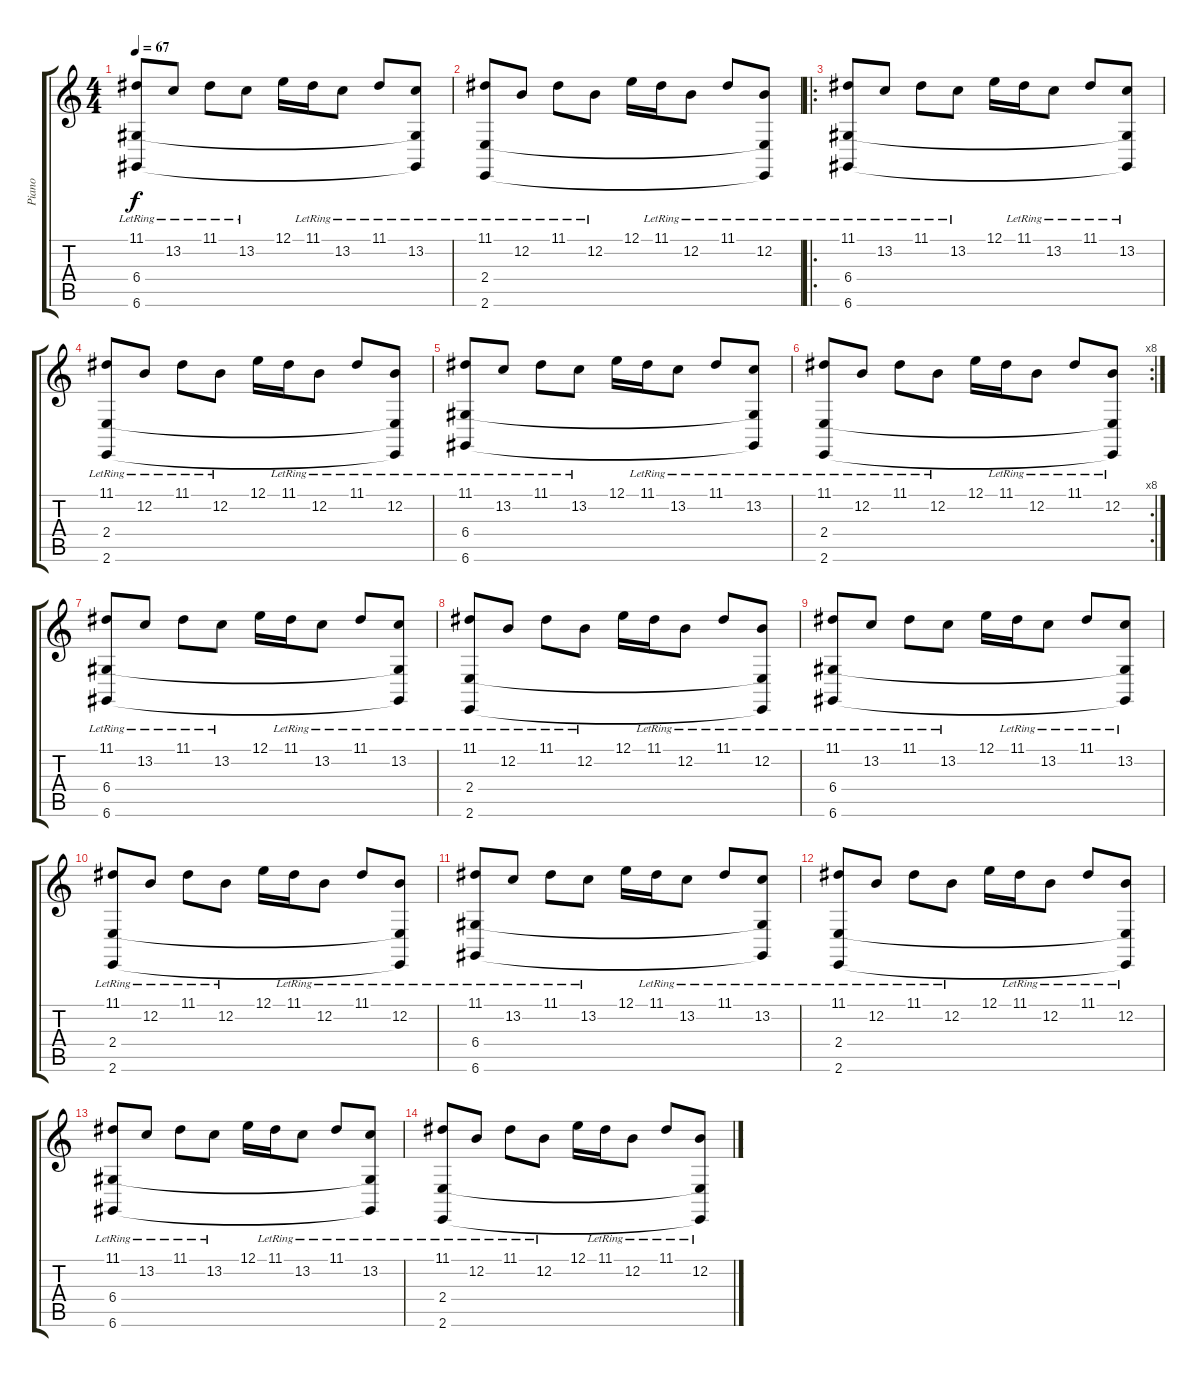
\track ("Piano" "Piano") {instrument brightacousticpiano}
\staff {score tabs}
\tuning (E4 B3 G3 D3 A2 D2) {hide}
\ts (4 4)
\tempo 67
\clef g2
\ks c
(11.1{lr} 6.4 6.6).8{dy f} 13.2{lr}.8 11.1{lr}.8 13.2{lr}.8 12.1.16 11.1{lr}.16 13.2{lr}.8 11.1{lr}.8 (13.2{lr} 6.4{t} 6.6{t}).8 |
(11.1{lr} 2.4 2.6).8 12.2{lr}.8 11.1{lr}.8 12.2{lr}.8 12.1.16 11.1{lr}.16 12.2{lr}.8 11.1{lr}.8 (12.2{lr} 2.4{t} 2.6{t}).8 |
\ro
(11.1{lr} 6.4 6.6).8 13.2{lr}.8 11.1{lr}.8 13.2{lr}.8 12.1.16 11.1{lr}.16 13.2{lr}.8 11.1{lr}.8 (13.2{lr} 6.4{t} 6.6{t}).8 |
(11.1{lr} 2.4 2.6).8 12.2{lr}.8 11.1{lr}.8 12.2{lr}.8 12.1.16 11.1{lr}.16 12.2{lr}.8 11.1{lr}.8 (12.2{lr} 2.4{t} 2.6{t}).8 |
(11.1{lr} 6.4 6.6).8 13.2{lr}.8 11.1{lr}.8 13.2{lr}.8 12.1.16 11.1{lr}.16 13.2{lr}.8 11.1{lr}.8 (13.2{lr} 6.4{t} 6.6{t}).8 |
\rc 8
(11.1{lr} 2.4 2.6).8 12.2{lr}.8 11.1{lr}.8 12.2{lr}.8 12.1.16 11.1{lr}.16 12.2{lr}.8 11.1{lr}.8 (12.2{lr} 2.4{t} 2.6{t}).8 |
(11.1{lr} 6.4 6.6).8{volume 7} 13.2{lr}.8 11.1{lr}.8 13.2{lr}.8 12.1.16 11.1{lr}.16 13.2{lr}.8 11.1{lr}.8 (13.2{lr} 6.4{t} 6.6{t}).8 |
(11.1{lr} 2.4 2.6).8 12.2{lr}.8 11.1{lr}.8 12.2{lr}.8 12.1.16 11.1{lr}.16 12.2{lr}.8 11.1{lr}.8 (12.2{lr} 2.4{t} 2.6{t}).8 |
(11.1{lr} 6.4 6.6).8 13.2{lr}.8 11.1{lr}.8 13.2{lr}.8 12.1.16 11.1{lr}.16 13.2{lr}.8 11.1{lr}.8 (13.2{lr} 6.4{t} 6.6{t}).8 |
(11.1{lr} 2.4 2.6).8 12.2{lr}.8 11.1{lr}.8 12.2{lr}.8 12.1.16 11.1{lr}.16 12.2{lr}.8 11.1{lr}.8 (12.2{lr} 2.4{t} 2.6{t}).8 |
(11.1{lr} 6.4 6.6).8{volume 0} 13.2{lr}.8 11.1{lr}.8 13.2{lr}.8 12.1.16 11.1{lr}.16 13.2{lr}.8 11.1{lr}.8 (13.2{lr} 6.4{t} 6.6{t}).8 |
(11.1{lr} 2.4 2.6).8 12.2{lr}.8 11.1{lr}.8 12.2{lr}.8 12.1.16 11.1{lr}.16 12.2{lr}.8 11.1{lr}.8 (12.2{lr} 2.4{t} 2.6{t}).8 |
(11.1{lr} 6.4 6.6).8 13.2{lr}.8 11.1{lr}.8 13.2{lr}.8 12.1.16 11.1{lr}.16 13.2{lr}.8 11.1{lr}.8 (13.2{lr} 6.4{t} 6.6{t}).8 |
(11.1{lr} 2.4 2.6).8 12.2{lr}.8 11.1{lr}.8 12.2{lr}.8 12.1.16 11.1{lr}.16 12.2{lr}.8 11.1{lr}.8 (12.2{lr} 2.4{t} 2.6{t}).8
